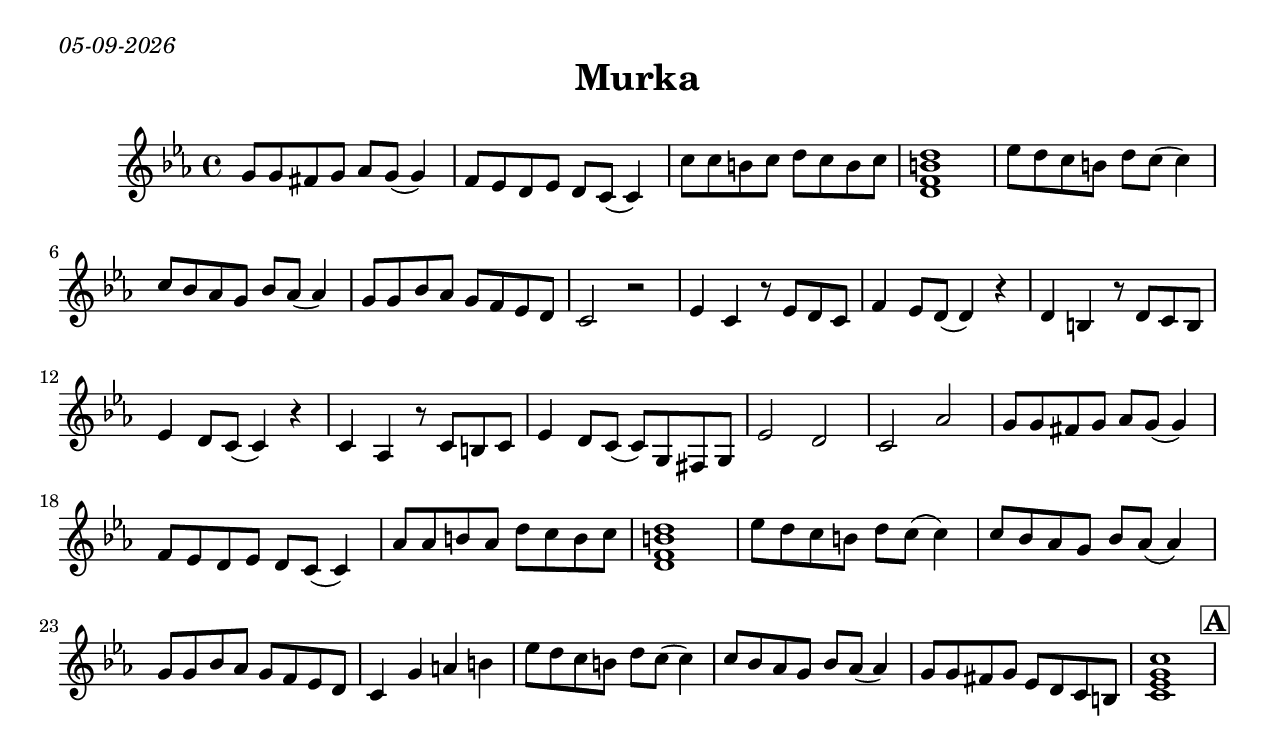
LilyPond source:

\version "2.24.0"
\include "english.ly"
%\pointAndClickOff
\paper{
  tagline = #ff
  print-all-headers = ##t
  #(set-paper-size "letter")
}
date = #(strftime "%d-%m-%Y" (localtime (current-time)))

\markup{ \italic{ \date }  }

%\markup{ Got something to say? }

global = {
  \clef treble
  \key c \minor
  \time 4/4
  \set Score.rehearsalMarkFormatter = #format-mark-box-alphabet
}

%#################################### Melody ########################
melody = \relative c'' {
  \global
  %\partial 4 g4    %lead in notes

  g8 g fs g af g(g4)
  f8 ef d ef d c(c4)
  c'8 c b c d c b c
  <<d,1 f b d>>

  ef8 d c b d c(c 4)
  c8 bf af  g bf af(af4)
  g8 g bf af g f ef d
  c2 r

  ef4 c r8 ef d c|
  f4 ef8 d(d4) r| %error in original ***********
  d4 b r8 d c b|
  ef4 d8 c (c4) r|  % and here

 c4 af r8 c b c|
 ef4 d8 c(c) g fs g
 ef'2 d
 c2 af'

 g8 g fs g af g(g4)
 f8 ef d ef d c(c4)
 af'8 af b af d c b c|
 <<d,1 f b d>>

ef8 d c b d c(c4)
c8 bf af g bf af(af4)
g8 g bf af g f ef d
c4 g' a b   % chords

ef8 d c b d c(c4)
c8 bf af g bf af(af4)
g8 g fs g ef d c b
<<c1 ef g c>>






  \repeat volta 2{
    \mark \default
  }
  \alternative {
    { }
    { }
  }

}
%################################# Lyrics #####################
%\addlyrics{ \set stanza = #"1. " }
%################################# Chords #######################
harmonies = \chordmode {

}

\score {
  % transpose score below
  %\transpose c d
  <<
    \new ChordNames {
      \set chordChanges = ##f
      \harmonies
    }
    \new Staff   \melody
  >>
  \header{
    title= "Murka"
    subtitle=""
    composer= ""

    instrument =""
    arranger= ""
  }
  \midi{\tempo 4 = 120}
  \layout{indent = 1.0\cm}
}
%{
% more verses:
\markup{}
\markup {
  \font-size #2
  \fill-line {
    \hspace #0.1 % distance from left margin
    \column {
      \line { "1."
\column {
 ""
}
      }
      \hspace #0.2 % vertical distance between verses
      \line { "2."
\column {
""
}
      }
    }
    \hspace #0.1  % horiz. distance between columns
    \column {
      \line { "3."
\column {
 ""
}
      }
      \hspace #0.2 % distance between verses
      \line { "4."
\column {
""
}
      }
    }
    \hspace #0.1 % distance to right margin
  }
}

%}